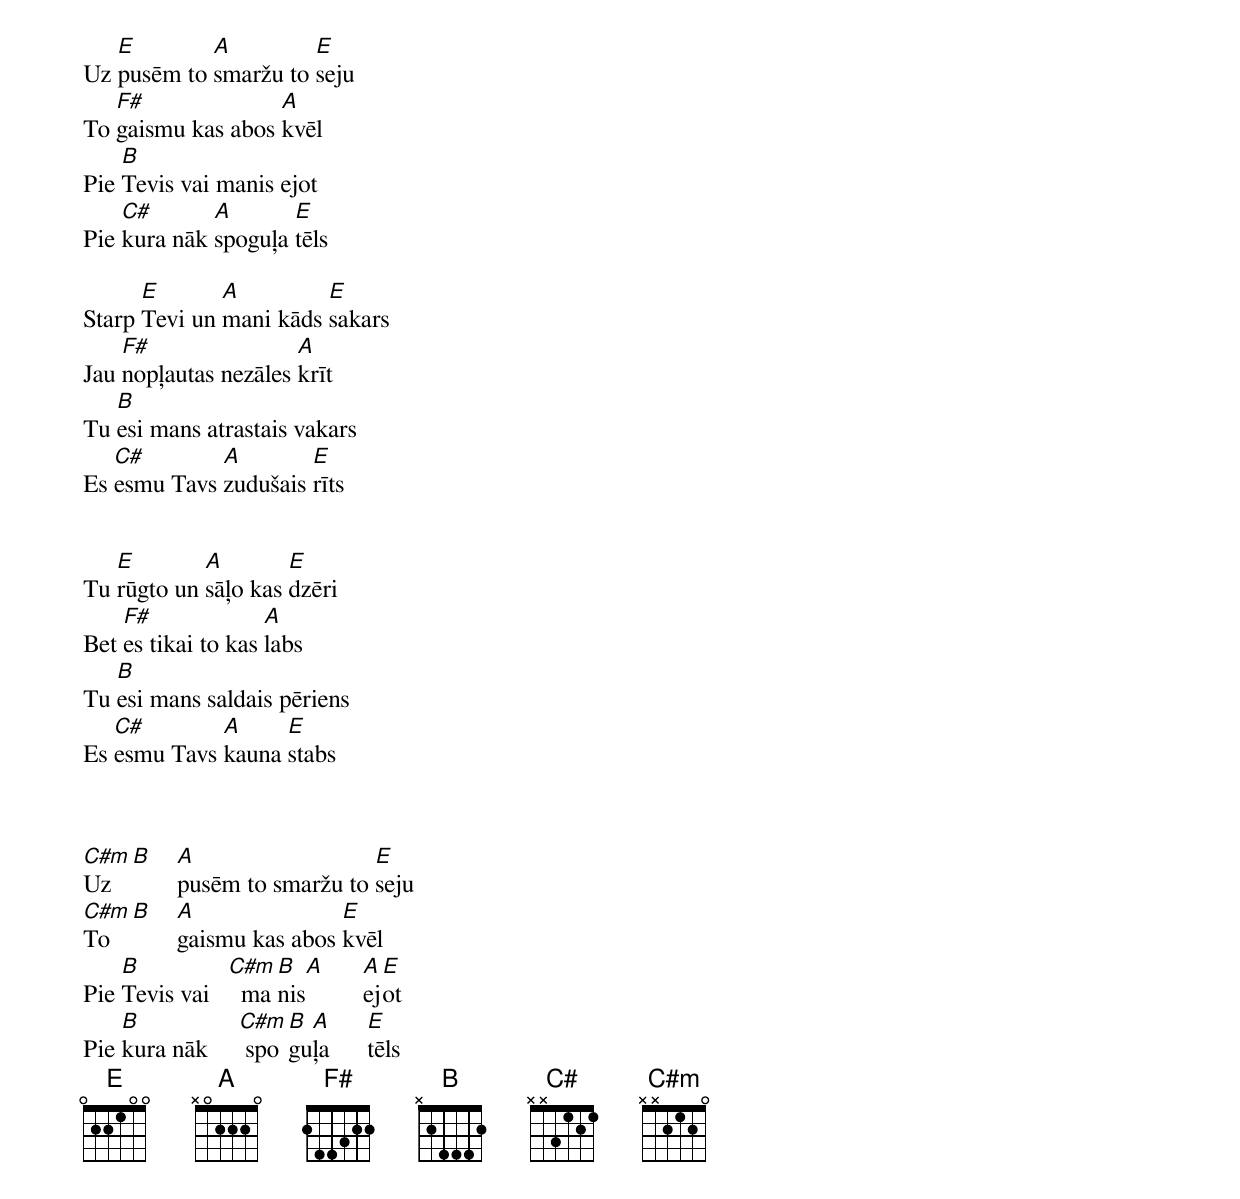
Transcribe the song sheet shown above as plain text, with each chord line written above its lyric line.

   E        A         E
Uz pusēm to smaržu to seju
   F#              A
To gaismu kas abos kvēl
    B
Pie Tevis vai manis ejot
    C#       A       E
Pie kura nāk spoguļa tēls

      E       A         E
Starp Tevi un mani kāds sakars
    F#                A
Jau nopļautas nezāles krīt
   B
Tu esi mans atrastais vakars
   C#        A        E
Es esmu Tavs zudušais rīts


   E        A        E
Tu rūgto un sāļo kas dzēri
    F#              A
Bet es tikai to kas labs
   B
Tu esi mans saldais pēriens
   C#        A     E
Es esmu Tavs kauna stabs



C#m B   A                  E
Uz      pusēm to smaržu to seju
C#m B   A               E
To      gaismu kas abos kvēl
    B           C#m B  A     A E
Pie Tevis vai     manis      ejot
    B            C#m B A       E
Pie kura nāk      spoguļa      tēls
